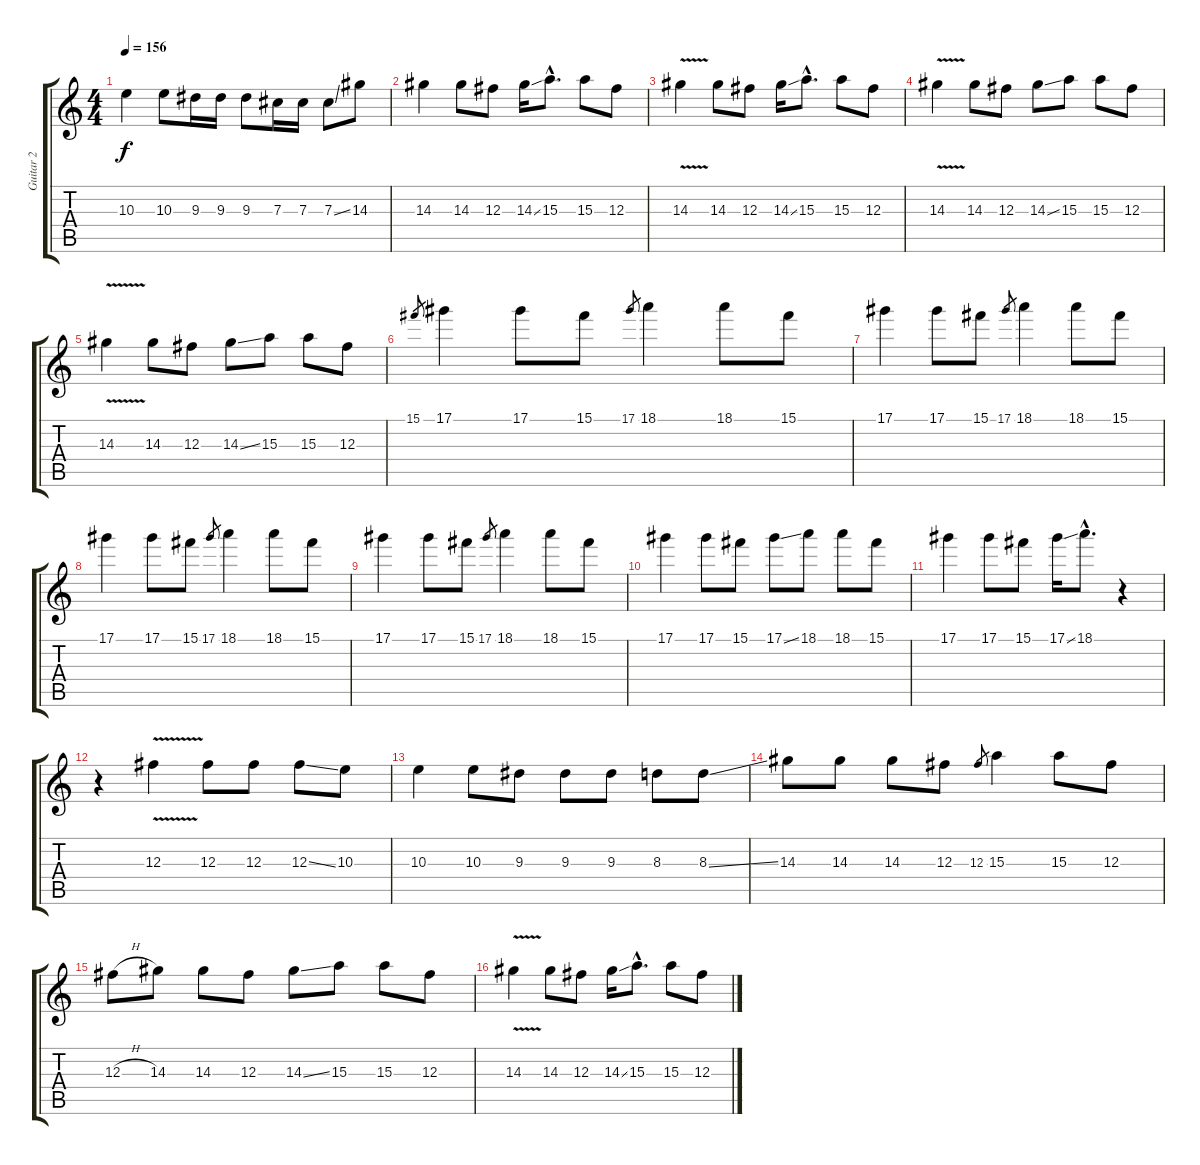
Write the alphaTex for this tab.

\track ("Guitar 2" "Guitar 2") {instrument distortionguitar}
\staff {score tabs}
\tuning (Eb4 Bb3 Gb3 Db3 Ab2 Eb2) {hide}
\ts (4 4)
\tempo 156
\clef g2
\ks c
10.3.4{dy f} 10.3.8 9.3.16 9.3.16 9.3.8 7.3.16 7.3.16 7.3{ss}.8 14.3.8 |
14.3.4 14.3.8 12.3.8 14.3{ss}.16 15.3{hac}.8{d} 15.3.8 12.3.8 |
14.3{v}.4 14.3.8 12.3.8 14.3{ss}.16 15.3{hac}.8{d} 15.3.8 12.3.8 |
14.3{v}.4 14.3.8 12.3.8 14.3{ss}.8 15.3.8 15.3.8 12.3.8 |
14.3{v}.4 14.3.8 12.3.8 14.3{ss}.8 15.3.8 15.3.8 12.3.8 |
15.1.8{gr} 17.1.4 17.1.8 15.1.8 17.1.8{gr} 18.1.4 18.1.8 15.1.8 |
17.1.4 17.1.8 15.1.8 17.1.8{gr} 18.1.4 18.1.8 15.1.8 |
17.1.4 17.1.8 15.1.8 17.1.8{gr} 18.1.4 18.1.8 15.1.8 |
17.1.4 17.1.8 15.1.8 17.1.8{gr} 18.1.4 18.1.8 15.1.8 |
17.1.4 17.1.8 15.1.8 17.1{ss}.8 18.1.8 18.1.8 15.1.8 |
17.1.4 17.1.8 15.1.8 17.1{ss}.16 18.1{hac}.8{d} r.4 |
r.4 12.3{v}.4 12.3.8 12.3.8 12.3{ss}.8 10.3.8 |
10.3.4 10.3.8 9.3.8 9.3.8 9.3.8 8.3.8 8.3{ss}.8 |
14.3.8 14.3.8 14.3.8 12.3.8 12.3.8{gr} 15.3.4 15.3.8 12.3.8 |
12.3{h}.8 14.3.8 14.3.8 12.3.8 14.3{ss}.8 15.3.8 15.3.8 12.3.8 |
14.3{v}.4 14.3.8 12.3.8 14.3{ss}.16 15.3{hac}.8{d} 15.3.8 12.3.8
